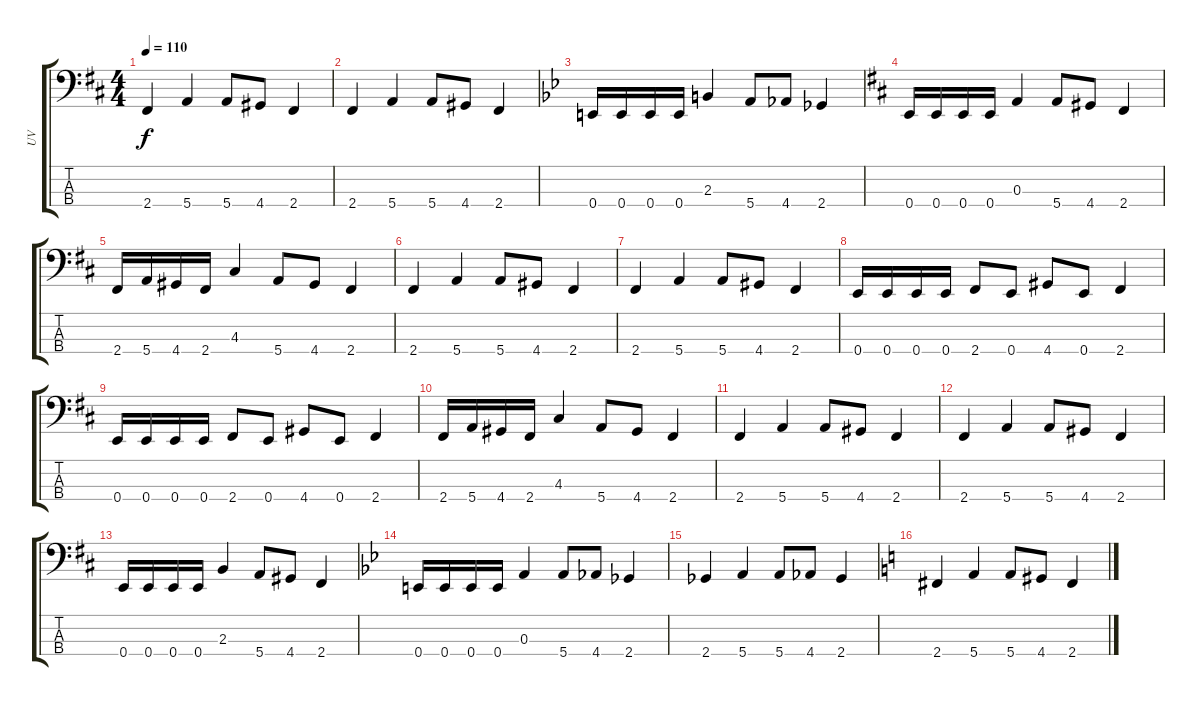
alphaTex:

\track ("UV" "UV") {instrument acousticbass}
\staff {score tabs}
\tuning (G0 D0 A-1 E-1) {hide}
\ts (4 4)
\tempo 110
\clef f4
\ks bminor
2.4.4{dy f} 5.4.4 5.4.8 4.4.8 2.4.4 |
2.4.4 5.4.4 5.4.8 4.4.8 2.4.4 |
\ks bb
0.4.16 0.4.16 0.4.16 0.4.16 2.3.4 5.4.8 4.4.8 2.4.4 |
\ks bminor
0.4.16 0.4.16 0.4.16 0.4.16 0.3.4 5.4.8 4.4.8 2.4.4 |
2.4.16 5.4.16 4.4.16 2.4.16 4.3.4 5.4.8 4.4.8 2.4.4 |
2.4.4 5.4.4 5.4.8 4.4.8 2.4.4 |
2.4.4 5.4.4 5.4.8 4.4.8 2.4.4 |
0.4.16 0.4.16 0.4.16 0.4.16 2.4.8 0.4.8 4.4.8 0.4.8 2.4.4 |
0.4.16 0.4.16 0.4.16 0.4.16 2.4.8 0.4.8 4.4.8 0.4.8 2.4.4 |
2.4.16 5.4.16 4.4.16 2.4.16 4.3.4 5.4.8 4.4.8 2.4.4 |
2.4.4 5.4.4 5.4.8 4.4.8 2.4.4 |
2.4.4 5.4.4 5.4.8 4.4.8 2.4.4 |
0.4.16 0.4.16 0.4.16 0.4.16 2.3.4 5.4.8 4.4.8 2.4.4 |
\ks bb
0.4.16 0.4.16 0.4.16 0.4.16 0.3.4 5.4.8 4.4.8 2.4.4 |
2.4.4 5.4.4 5.4.8 4.4.8 2.4.4 |
\ks c
2.4.4 5.4.4 5.4.8 4.4.8 2.4.4
